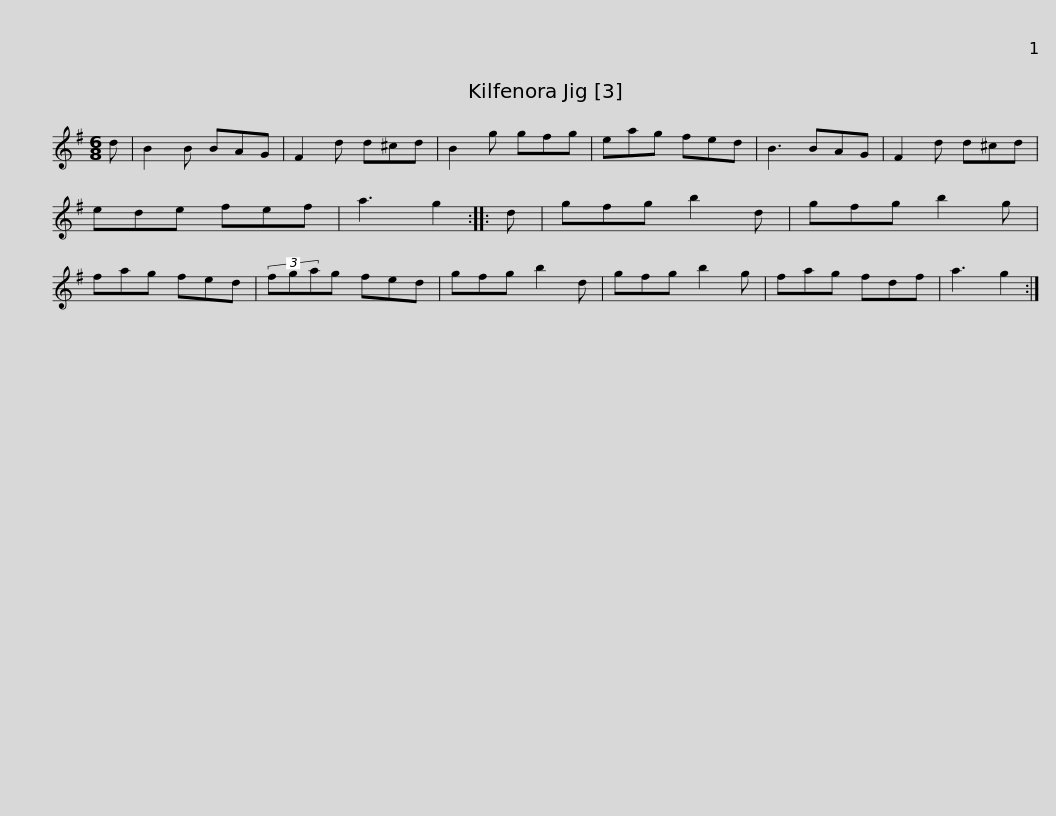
X:1
L:1/8
M:6/8
I:linebreak $
K:G
V:1 treble
V:1
 d | B2 B BAG | F2 d d^cd | B2 g gfg | eag fed | %5
 B3 BAG | F2 d d^cd | ede fef | a3 g2 ::$ d | %10
 gfg b2 d | gfg b2 g | fag fed | (3fgag fed | gfg b2 d | %15
 gfg b2 g | fag fdf |$ a3 g2 :| %18
